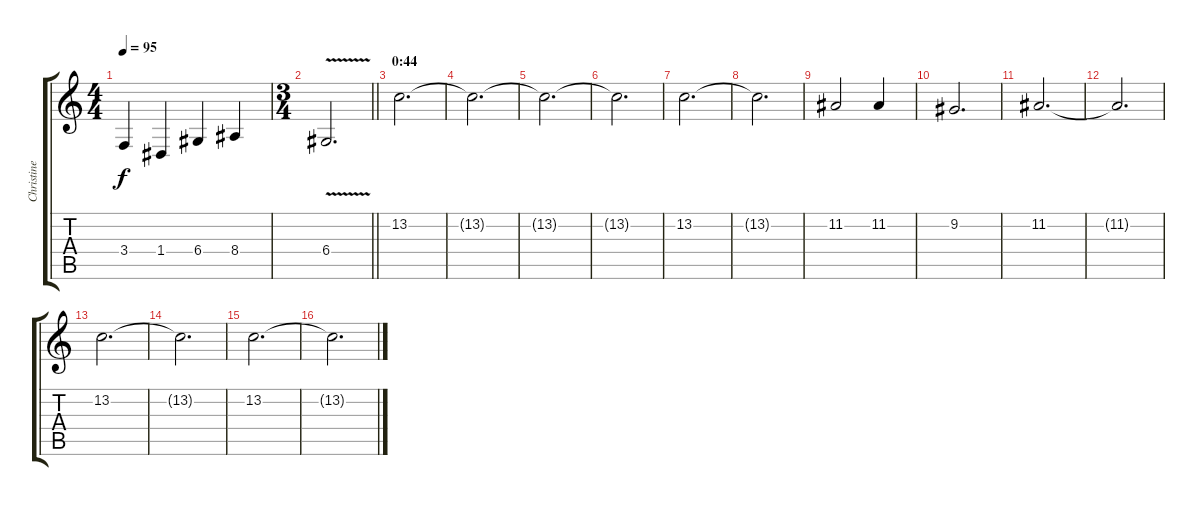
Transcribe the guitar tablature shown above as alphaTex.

\track ("Christine S." "Christine ") {instrument stringensemble1}
\staff {score tabs}
\tuning (E4 B3 G3 D3 A2 E2) {hide}
\ts (4 4)
\tempo 95
\clef g2
\ks c
3.4.4{dy f} 1.4.4 6.4.4 8.4.4 |
\ts (3 4)
\barLineRight lightlight
6.4{v}.2{d volume 8} |
\section ("" "0:44")
13.2.2{d volume 8 instrument stringensemble1} |
13.2{t}.2{d} |
13.2{t}.2{d} |
13.2{t}.2{d} |
13.2.2{d} |
13.2{t}.2{d} |
11.2.2 11.2.4 |
9.2.2{d} |
11.2.2{d} |
11.2{t}.2{d} |
13.2.2{d} |
13.2{t}.2{d} |
13.2.2{d} |
13.2{t}.2{d}
